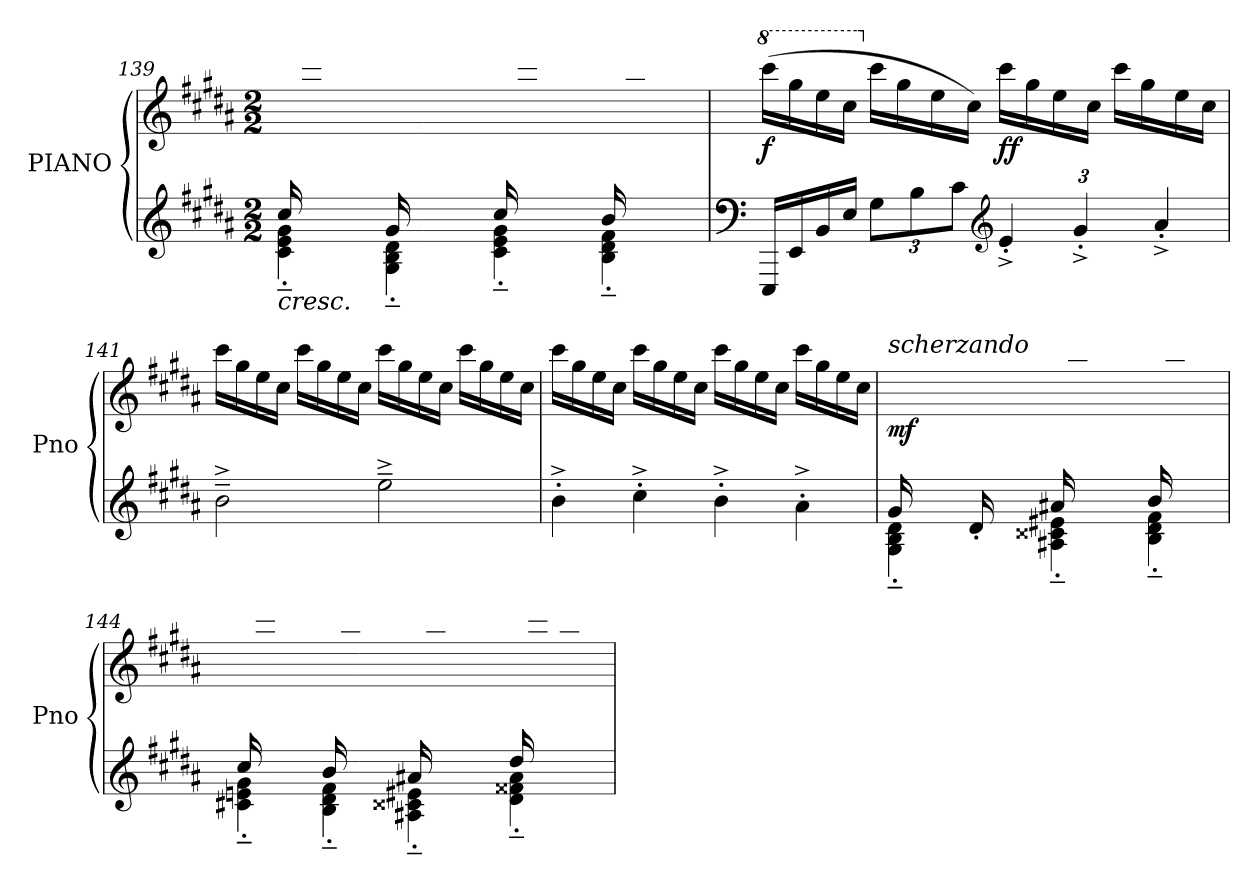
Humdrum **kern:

**kern	**kern	**dynam
*part1	*part1	*part1
*staff2	*staff1	*staff1/2
*I"PIANO	*	*
*I'Pno	*	*
!!LO:LB:g=z
*clefG2	*clefG2	*
*k[f#c#g#d#a#]	*k[f#c#g#d#a#]	*
*M2/2	*M2/2	*
=139	=139	=139
!	!	!LO:HP:b=2
*^	*	*
16cc#/LL	4c#\'<~< 4e\'<~< 4g#\'<~<	16ryy	<
8.ryy	.	16ccc#\	.
.	.	16gg#\	.
.	.	16ee\JJ	.
16g#/LL	4G#\'<~< 4B\'<~< 4d#\'<~<	16ryy	.
8.ryy	.	16gg#\	.
.	.	16dd#\	.
.	.	16b\JJ	.
16cc#/LL	4c#\'<~< 4e\'<~< 4g#\'<~<	16ryy	.
8.ryy	.	16ccc#\	.
.	.	16gg#\	.
.	.	16ee\JJ	.
16b/LL	4B\'<~< 4d#\'<~< 4f#\'<~<	16ryy	.
8.ryy	.	16bb\	.
.	.	16ff#\	.
.	.	16dd#\JJ	.
*v	*v	*	*
=140	=140	=140
*clefF4	*	*
*	*8va	*
!	!	!LO:DY:b
16EEE/LL	(>16cccc#\LL	f
16EE/	16ggg#\	.
16BB/	16eee\	.
16E/JJ	16ccc#\JJ	.
*Xbrackettup	*	*
*	*X8va	*
12G#\L	16ccc#\LL	.
.	16gg#\	.
12B\	.	.
.	16ee\	.
12c#\J	.	.
.	16cc#\JJ)	.
*clefG2	*	*
!	!	!LO:DY:n=1:b
6e'^/	16ccc#\LL	[ ff
.	16gg#\	.
.	16ee\	.
6g#'^</	.	.
.	16cc#\JJ	.
.	16ccc#\LL	.
.	16gg#\	.
6a#'^</	.	.
.	16ee\	.
.	16cc#\JJ	.
=141	=141	=141
2b~^<\	16ccc#\LL	.
.	16gg#\	.
.	16ee\	.
.	16cc#\JJ	.
.	16ccc#\LL	.
.	16gg#\	.
.	16ee\	.
.	16cc#\JJ	.
2ee~^<\	16ccc#\LL	.
.	16gg#\	.
.	16ee\	.
.	16cc#\JJ	.
.	16ccc#\LL	.
.	16gg#\	.
.	16ee\	.
.	16cc#\JJ	.
!!LO:PB:g=z
=142	=142	=142
4b'<^<\	16ccc#\LL	.
.	16gg#\	.
.	16ee\	.
.	16cc#\JJ	.
4cc#'<^<\	16ccc#\LL	.
.	16gg#\	.
.	16ee\	.
.	16cc#\JJ	.
4b'<^<\	16ccc#\LL	.
.	16gg#\	.
.	16ee\	.
.	16cc#\JJ	.
4a#'<^<\	16ccc#\LL	.
.	16gg#\	.
.	16ee\	.
.	16cc#\JJ	.
=143	=143	=143
*^	*	*
!	!	!LO:TX:i:t=scherzando	!
!	!	!	!LO:DY:b
16g#/LL	4G#\'<~< 4B\'<~< 4d#\'<~<	16ryy	mf
8.ryy	.	16gg#\	.
.	.	16dd#\	.
.	.	16b\JJ	.
16d#'/LL	4ryy	16ryy	.
8.ryy	.	16gg#\	.
.	.	16dd#\	.
.	.	16b\JJ	.
16a#X/LL	4A#X\'<~< 4c##X\'<~< 4e#X\'<~<	16ryy	.
8.ryy	.	16aa#X\	.
.	.	16ee#X\	.
.	.	16cc##X\JJ	.
16b/LL	4B\'<~< 4d#\'<~< 4f#\'<~<	16ryy	.
8.ryy	.	16bb\	.
.	.	16ff#\	.
.	.	16dd#\JJ	.
=144	=144	=144	=144
16cc#/LL	4c#X\'<~< 4en\'<~< 4g#\'<~<	16ryy	.
8.ryy	.	16ccc#\	.
.	.	16gg#\	.
.	.	16ee\JJ	.
16b/LL	4B\'<~< 4d#\'<~< 4f#\'<~<	16ryy	.
8.ryy	.	16bb\	.
.	.	16ff#\	.
.	.	16dd#\JJ	.
16a#X/LL	4A#X\'<~< 4c##X\'<~< 4e#X\'<~<	16ryy	.
8.ryy	.	16aa#X\	.
.	.	16ee#X\	.
.	.	16cc##X\JJ	.
16dd#/LL	4d#\'<~< 4f##X\'<~< 4a#\'<~<	16ryy	.
8.ryy	.	16ddd#\	.
.	.	16aa#X\	.
.	.	16ff##X\JJ	.
*v	*v	*	*
=	=	=
*-	*-	*-
